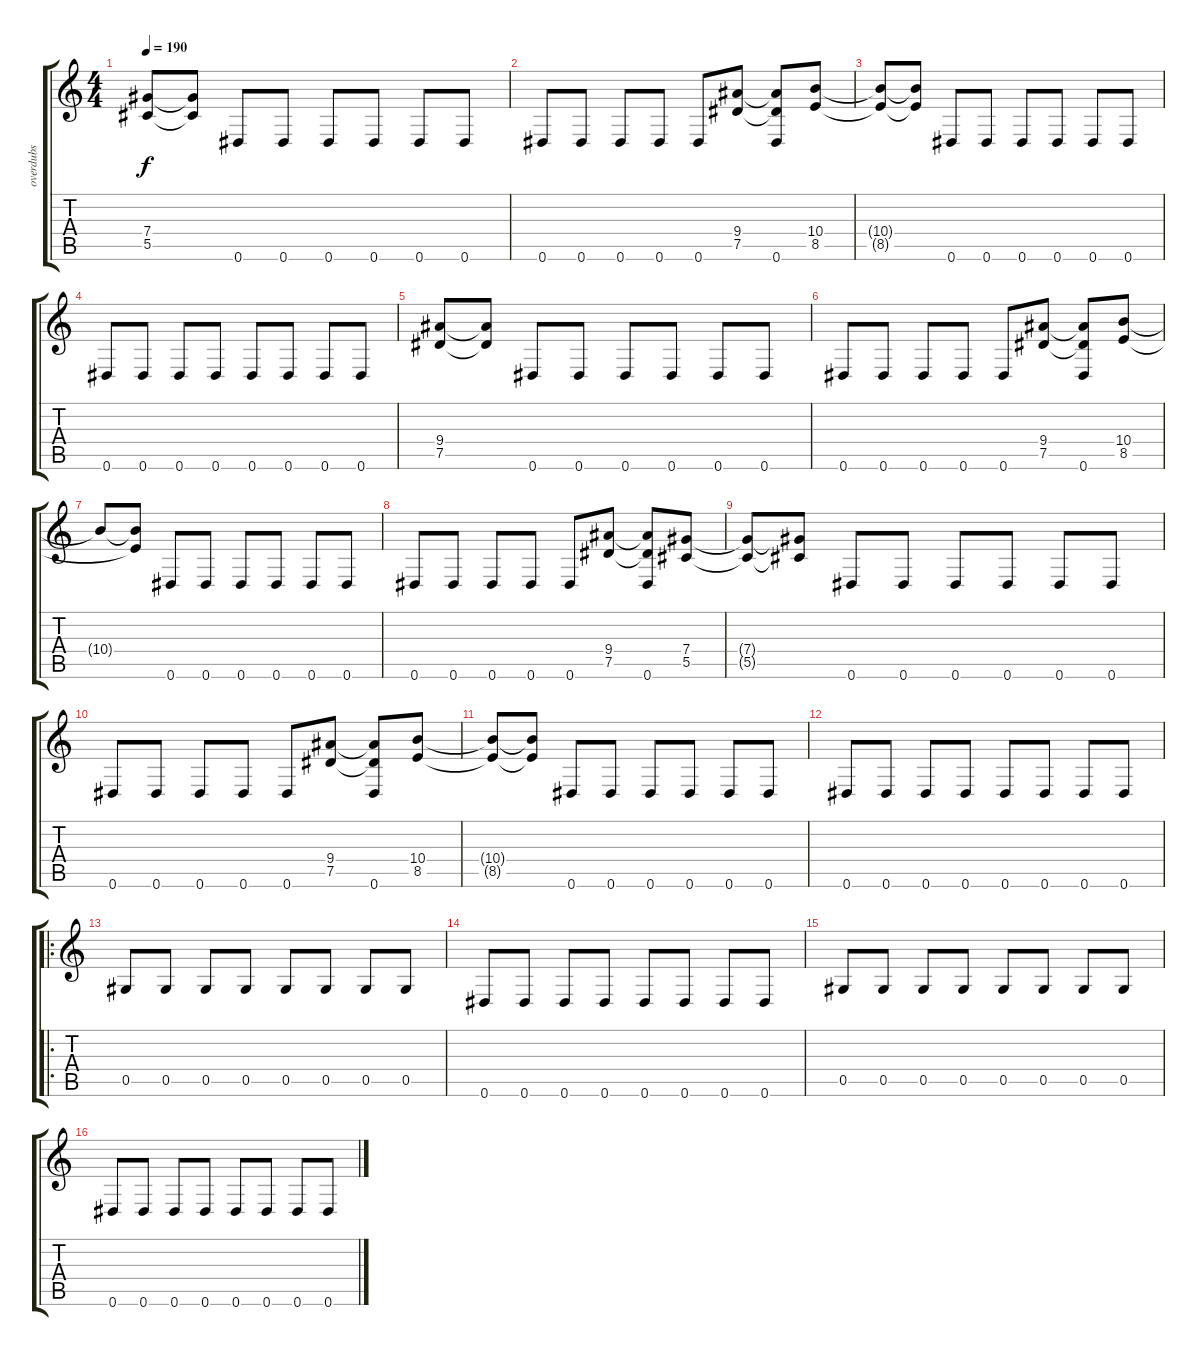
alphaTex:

\track ("overdubs" "overdubs") {instrument distortionguitar}
\staff {score tabs}
\tuning (Eb4 Bb3 Gb3 Db3 Ab2 Eb2) {hide}
\ts (4 4)
\tempo 190
\clef g2
\ks c
(7.4{t} 5.5{t}).8{dy f} (7.4{t} 5.5{t}).8 0.6.8 0.6.8 0.6.8 0.6.8 0.6.8 0.6.8 |
0.6.8 0.6.8 0.6.8 0.6.8 0.6.8 (9.4 7.5).8 (9.4{t} 7.5{t} 0.6).8 (10.4 8.5).8 |
(10.4{t} 8.5{t}).8 (10.4{t} 8.5{t}).8 0.6.8 0.6.8 0.6.8 0.6.8 0.6.8 0.6.8 |
0.6.8 0.6.8 0.6.8 0.6.8 0.6.8 0.6.8 0.6.8 0.6.8 |
(9.4 7.5).8 (9.4{t} 7.5{t}).8 0.6.8 0.6.8 0.6.8 0.6.8 0.6.8 0.6.8 |
0.6.8 0.6.8 0.6.8 0.6.8 0.6.8 (9.4 7.5).8 (9.4{t} 7.5{t} 0.6).8 (10.4 8.5).8 |
10.4{t}.8 (10.4{t} 8.5{t}).8 0.6.8 0.6.8 0.6.8 0.6.8 0.6.8 0.6.8 |
0.6.8 0.6.8 0.6.8 0.6.8 0.6.8 (9.4 7.5).8 (9.4{t} 7.5{t} 0.6).8 (7.4 5.5).8 |
(7.4{t} 5.5{t}).8 (7.4{t} 5.5{t}).8 0.6.8 0.6.8 0.6.8 0.6.8 0.6.8 0.6.8 |
0.6.8 0.6.8 0.6.8 0.6.8 0.6.8 (9.4 7.5).8 (9.4{t} 7.5{t} 0.6).8 (10.4 8.5).8 |
(10.4{t} 8.5{t}).8 (10.4{t} 8.5{t}).8 0.6.8 0.6.8 0.6.8 0.6.8 0.6.8 0.6.8 |
0.6.8 0.6.8 0.6.8 0.6.8 0.6.8 0.6.8 0.6.8 0.6.8 |
\ro
0.5.8 0.5.8 0.5.8 0.5.8 0.5.8 0.5.8 0.5.8 0.5.8 |
0.6.8 0.6.8 0.6.8 0.6.8 0.6.8 0.6.8 0.6.8 0.6.8 |
0.5.8 0.5.8 0.5.8 0.5.8 0.5.8 0.5.8 0.5.8 0.5.8 |
0.6.8 0.6.8 0.6.8 0.6.8 0.6.8 0.6.8 0.6.8 0.6.8
